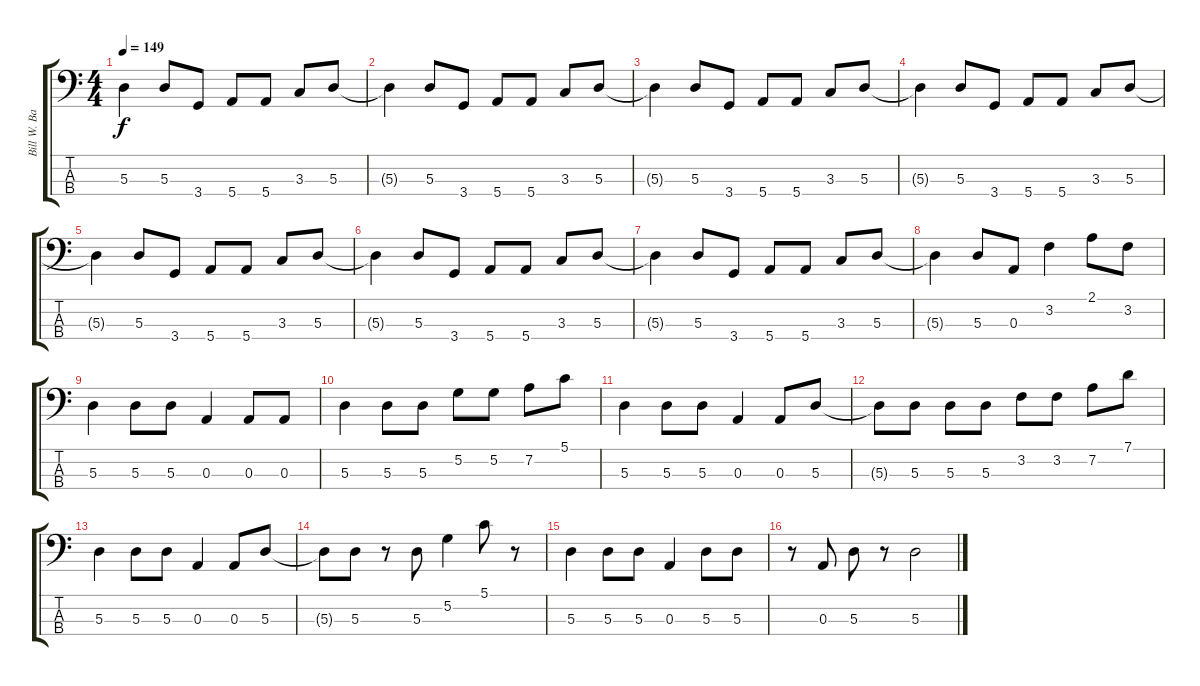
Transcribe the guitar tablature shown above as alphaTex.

\track ("Bill W. Bass" "Bill W. Ba") {instrument electricbassfinger}
\staff {score tabs}
\tuning (G2 D2 A1 E1) {hide}
\ts (4 4)
\tempo 149
\clef f4
\ks c
5.3.4{dy f} 5.3.8 3.4.8 5.4.8 5.4.8 3.3.8 5.3.8 |
5.3{t}.4 5.3.8 3.4.8 5.4.8 5.4.8 3.3.8 5.3.8 |
5.3{t}.4 5.3.8 3.4.8 5.4.8 5.4.8 3.3.8 5.3.8 |
5.3{t}.4 5.3.8 3.4.8 5.4.8 5.4.8 3.3.8 5.3.8 |
5.3{t}.4 5.3.8 3.4.8 5.4.8 5.4.8 3.3.8 5.3.8 |
5.3{t}.4 5.3.8 3.4.8 5.4.8 5.4.8 3.3.8 5.3.8 |
5.3{t}.4 5.3.8 3.4.8 5.4.8 5.4.8 3.3.8 5.3.8 |
5.3{t}.4 5.3.8 0.3.8 3.2.4 2.1.8 3.2.8 |
5.3.4 5.3.8 5.3.8 0.3.4 0.3.8 0.3.8 |
5.3.4 5.3.8 5.3.8 5.2.8 5.2.8 7.2.8 5.1.8 |
5.3.4 5.3.8 5.3.8 0.3.4 0.3.8 5.3.8 |
5.3{t}.8 5.3.8 5.3.8 5.3.8 3.2.8 3.2.8 7.2.8 7.1.8 |
5.3.4 5.3.8 5.3.8 0.3.4 0.3.8 5.3.8 |
5.3{t}.8 5.3.8 r.8 5.3.8 5.2.4 5.1.8 r.8 |
5.3.4 5.3.8 5.3.8 0.3.4 5.3.8 5.3.8 |
r.8 0.3.8 5.3.8 r.8 5.3.2
